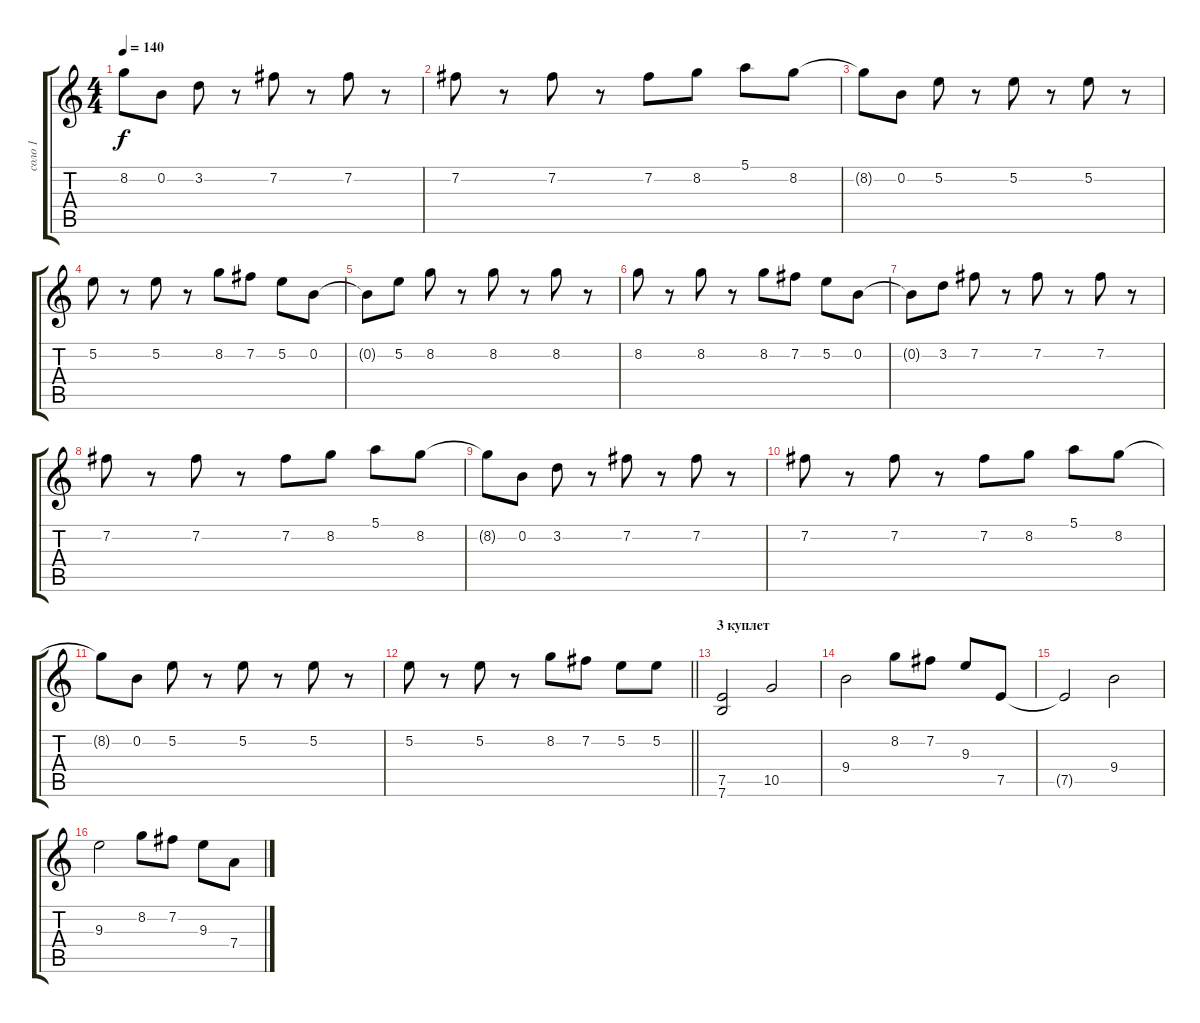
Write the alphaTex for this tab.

\track ("соло 1" "соло 1") {instrument overdrivenguitar}
\staff {score tabs}
\tuning (E4 B3 G3 D3 A2 E2) {hide}
\ts (4 4)
\tempo 140
\clef g2
\ks c
8.2{t}.8{dy f} 0.2.8 3.2.8 r.8 7.2.8 r.8 7.2.8 r.8 |
7.2.8 r.8 7.2.8 r.8 7.2.8 8.2.8 5.1.8 8.2.8 |
8.2{t}.8 0.2.8 5.2.8 r.8 5.2.8 r.8 5.2.8 r.8 |
5.2.8 r.8 5.2.8 r.8 8.2.8 7.2.8 5.2.8 0.2.8 |
0.2{t}.8 5.2.8 8.2.8 r.8 8.2.8 r.8 8.2.8 r.8 |
8.2.8 r.8 8.2.8 r.8 8.2.8 7.2.8 5.2.8 0.2.8 |
0.2{t}.8 3.2.8 7.2.8 r.8 7.2.8 r.8 7.2.8 r.8 |
7.2.8 r.8 7.2.8 r.8 7.2.8 8.2.8 5.1.8 8.2.8 |
8.2{t}.8 0.2.8 3.2.8 r.8 7.2.8 r.8 7.2.8 r.8 |
7.2.8 r.8 7.2.8 r.8 7.2.8 8.2.8 5.1.8 8.2.8 |
8.2{t}.8 0.2.8 5.2.8 r.8 5.2.8 r.8 5.2.8 r.8 |
\barLineRight lightlight
5.2.8 r.8 5.2.8 r.8 8.2.8 7.2.8 5.2.8 5.2.8 |
\section ("" "3 куплет")
(7.5 7.6).2{volume 13} 10.5.2 |
9.4.2 8.2.8 7.2.8 9.3.8 7.5.8 |
7.5{t}.2 9.4.2 |
9.3.2 8.2.8 7.2.8 9.3.8 7.4.8
